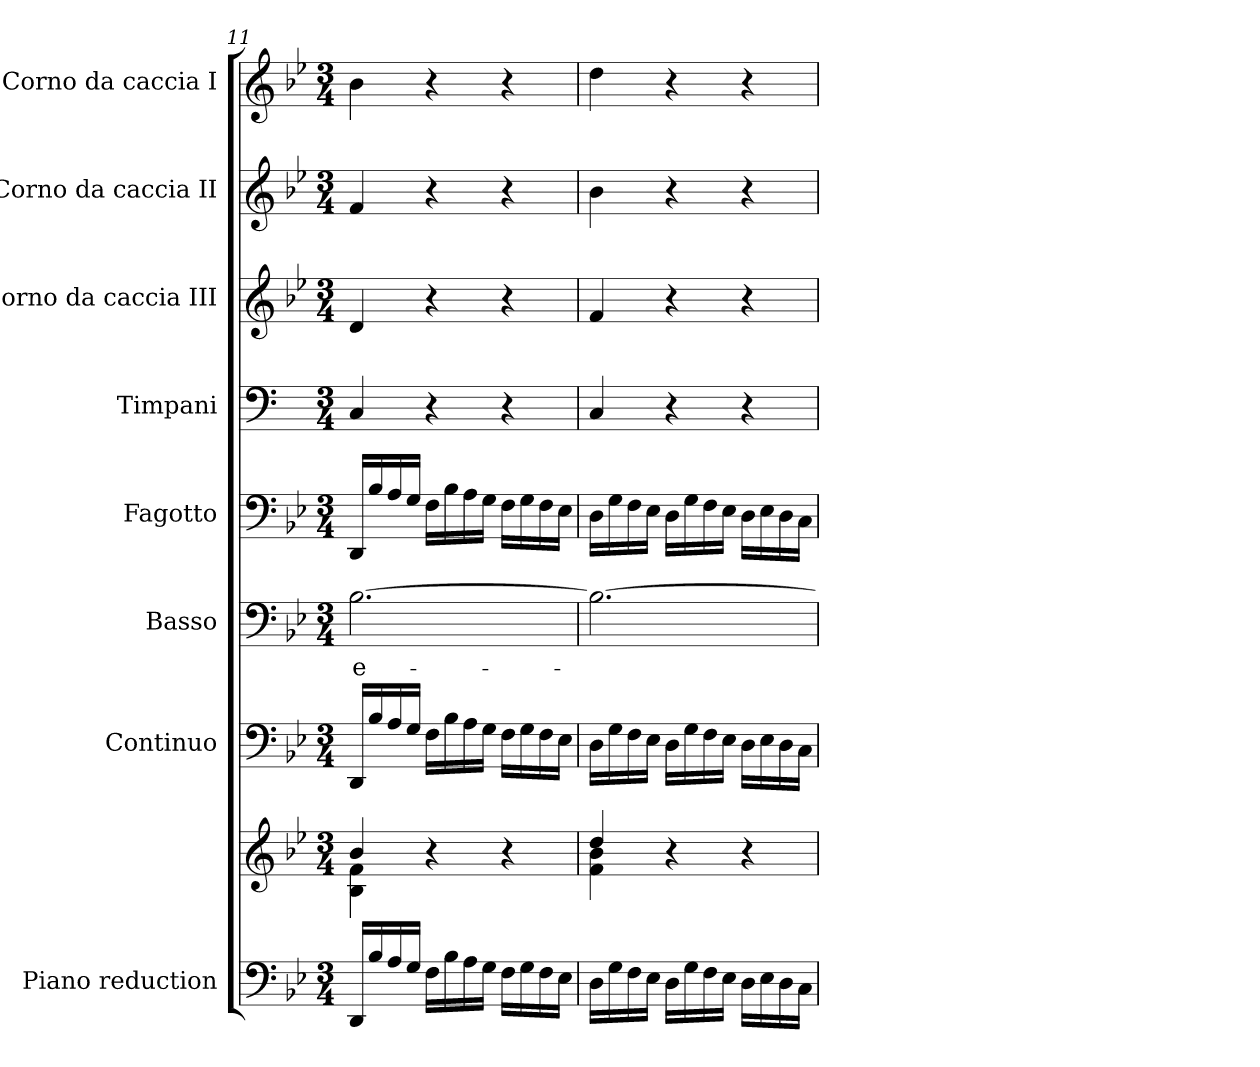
**kern	**kern	**kern	**kern	**text	**kern	**kern	**kern	**kern	**kern
*part8	*part8	*part7	*part6	*part6	*part5	*part4	*part3	*part2	*part1
*staff9	*staff8	*staff7	*staff6	*staff6	*staff5	*staff4	*staff3	*staff2	*staff1
*I"Piano reduction	*	*I"Continuo	*I"Basso	*	*I"Fagotto	*I"Timpani	*I"Corno da caccia III	*I"Corno da caccia II	*I"Corno da caccia I
*I'Pno	*	*	*	*	*	*I'Timp	*	*	*
*clefF4	*clefG2	*clefF4	*clefF4	*	*clefF4	*clefF4	*clefG2	*clefG2	*clefG2
*	*	*	*	*	*	*ITrd1c2	*ITrd8c14	*ITrd8c14	*ITrd8c14
*k[b-e-]	*k[b-e-]	*k[b-e-]	*k[b-e-]	*	*k[b-e-]	*k[b-e-]	*k[b-e-]	*k[b-e-]	*k[b-e-]
*M3/4	*M3/4	*M3/4	*M3/4	*	*M3/4	*M3/4	*M3/4	*M3/4	*M3/4
=11	=11	=11	=11	=11	=11	=11	=11	=11	=11
*	*^	*	*	*	*	*	*	*	*
!	!	!	!	!	!LO:LY:b	!	!	!	!	!
16DD/LL	4b-/	4B-\ 4f\	16DD/LL	[2.B-\	e-	16DD/LL	4BB-/	4D/	4F/	4B-\
16B-/	.	.	16B-/	.	.	16B-/	.	.	.	.
16A/	.	.	16A/	.	.	16A/	.	.	.	.
16G/JJ	.	.	16G/JJ	.	.	16G/JJ	.	.	.	.
16F\LL	4r	4ryy	16F\LL	.	.	16F\LL	4r	4r	4r	4r
16B-\	.	.	16B-\	.	.	16B-\	.	.	.	.
16A\	.	.	16A\	.	.	16A\	.	.	.	.
16G\JJ	.	.	16G\JJ	.	.	16G\JJ	.	.	.	.
16F\LL	4r	4ryy	16F\LL	.	.	16F\LL	4r	4r	4r	4r
16G\	.	.	16G\	.	.	16G\	.	.	.	.
16F\	.	.	16F\	.	.	16F\	.	.	.	.
16E-\JJ	.	.	16E-\JJ	.	.	16E-\JJ	.	.	.	.
=12	=12	=12	=12	=12	=12	=12	=12	=12	=12	=12
16D\LL	4dd/	4f\ 4b-\	16D\LL	2.B-\_	.	16D\LL	4BB-/	4F/	4B-\	4d\
16G\	.	.	16G\	.	.	16G\	.	.	.	.
16F\	.	.	16F\	.	.	16F\	.	.	.	.
16E-\JJ	.	.	16E-\JJ	.	.	16E-\JJ	.	.	.	.
16D\LL	4r	4ryy	16D\LL	.	.	16D\LL	4r	4r	4r	4r
16G\	.	.	16G\	.	.	16G\	.	.	.	.
16F\	.	.	16F\	.	.	16F\	.	.	.	.
16E-\JJ	.	.	16E-\JJ	.	.	16E-\JJ	.	.	.	.
16D\LL	4r	4ryy	16D\LL	.	.	16D\LL	4r	4r	4r	4r
16E-\	.	.	16E-\	.	.	16E-\	.	.	.	.
16D\	.	.	16D\	.	.	16D\	.	.	.	.
16C\JJ	.	.	16C\JJ	.	.	16C\JJ	.	.	.	.
*	*v	*v	*	*	*	*	*	*	*	*
=	=	=	=	=	=	=	=	=	=
*-	*-	*-	*-	*-	*-	*-	*-	*-	*-
